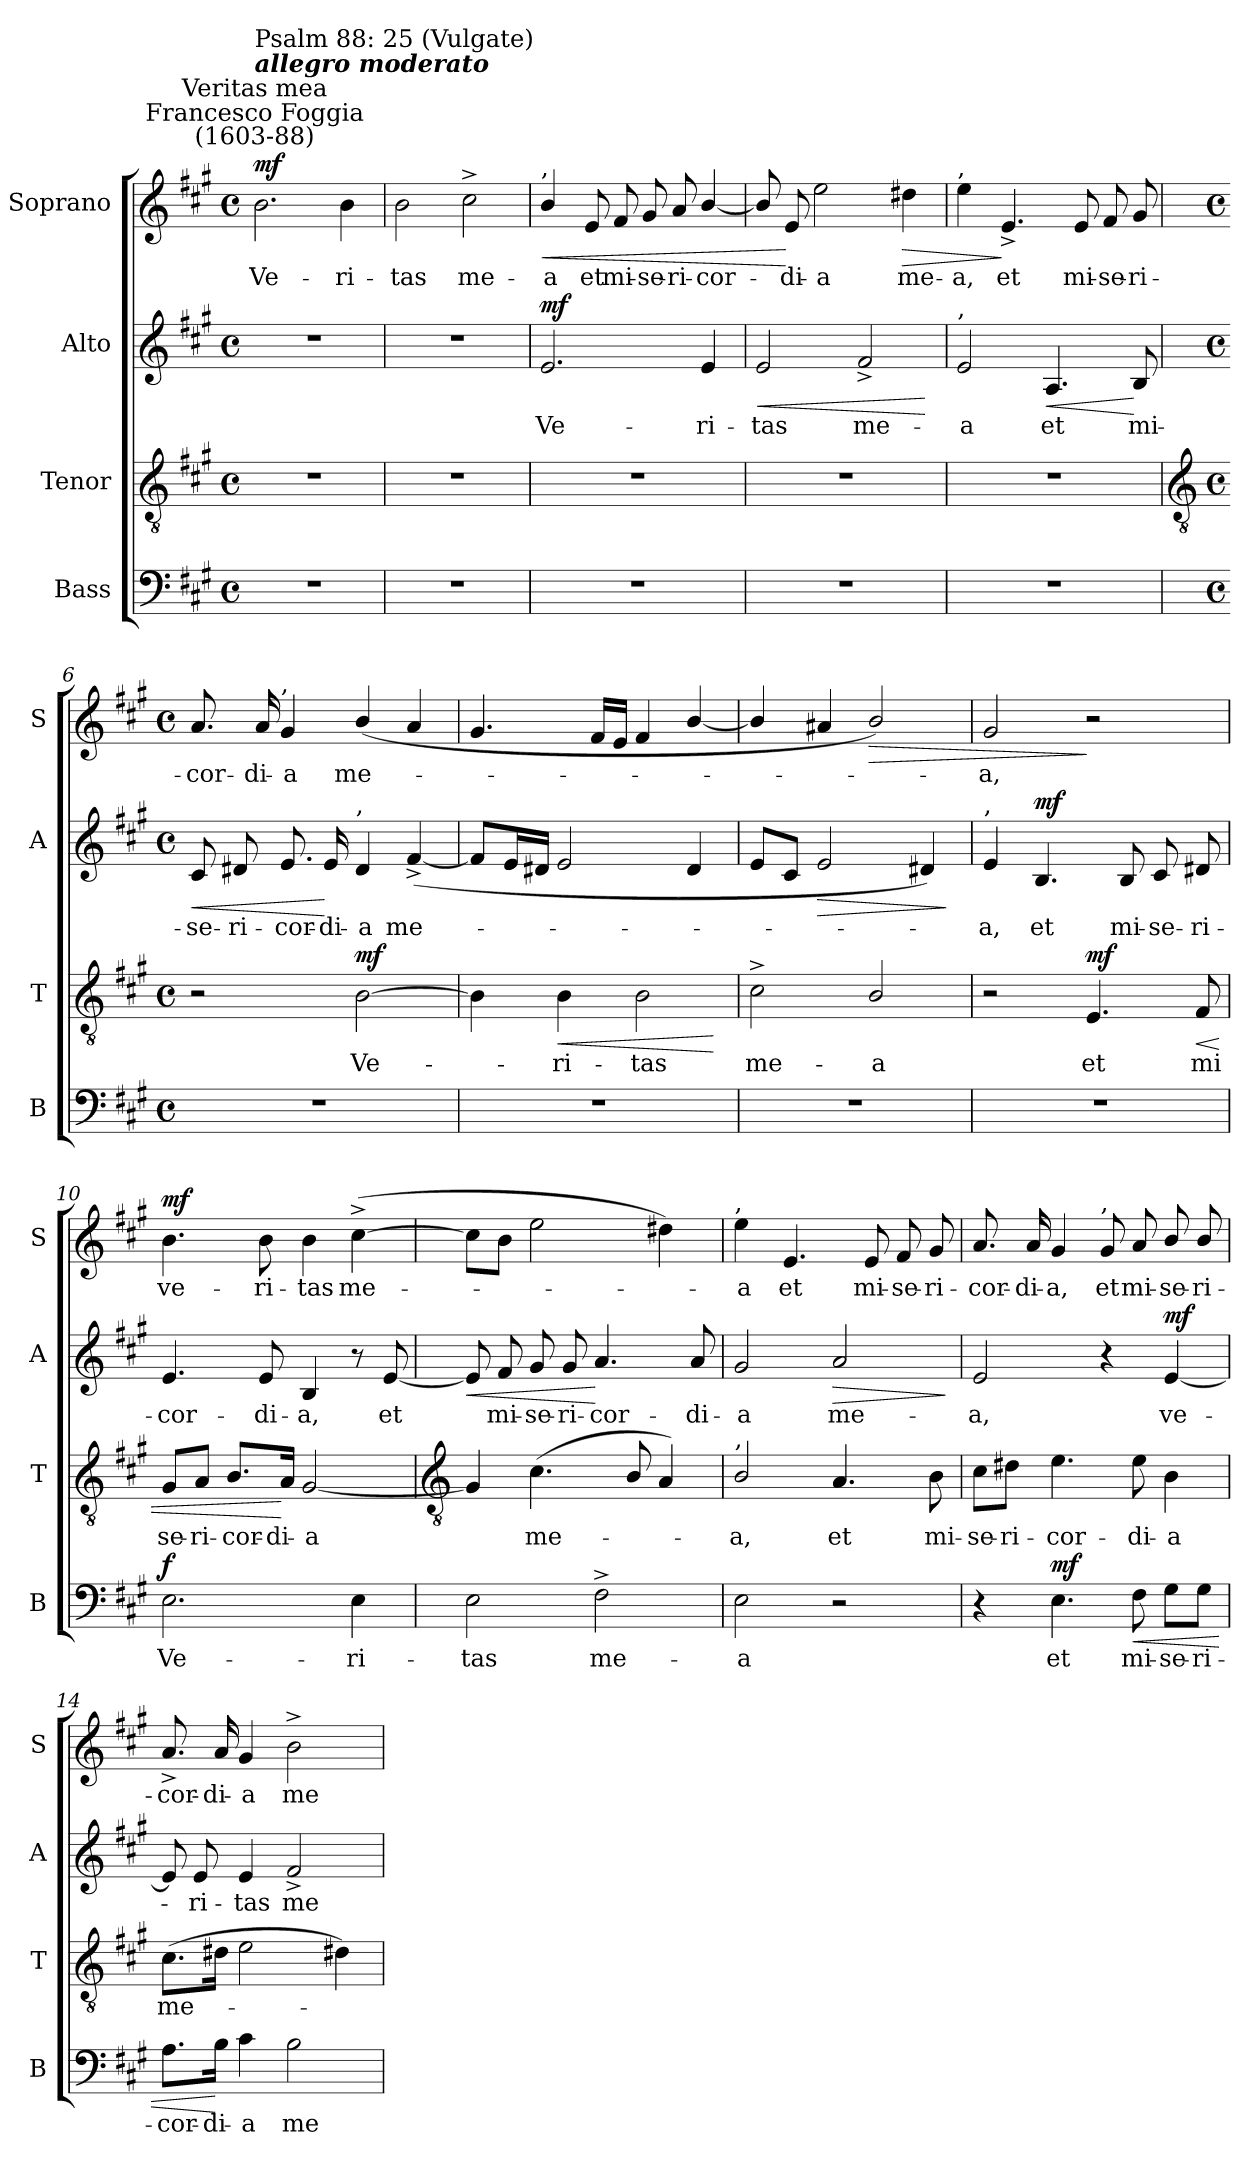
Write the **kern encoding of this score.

**kern	**text	**dynam	**kern	**text	**dynam	**kern	**text	**dynam	**kern	**text	**dynam
*part4	*part4	*part4	*part3	*part3	*part3	*part2	*part2	*part2	*part1	*part1	*part1
*staff4	*staff4	*staff4	*staff3	*staff3	*staff3	*staff2	*staff2	*staff2	*staff1	*staff1	*staff1
*I"Bass	*	*	*I"Tenor	*	*	*I"Alto	*	*	*I"Soprano	*	*
*I'B	*	*	*I'T	*	*	*I'A	*	*	*I'S	*	*
*clefF4	*	*	*clefGv2	*	*	*clefG2	*	*	*clefG2	*	*
*k[f#c#g#]	*	*	*k[f#c#g#]	*	*	*k[f#c#g#]	*	*	*k[f#c#g#]	*	*
*A:	*	*	*A:	*	*	*A:	*	*	*A:	*	*
*M4/4	*	*	*M4/4	*	*	*M4/4	*	*	*M4/4	*	*
*met(c)	*	*	*met(c)	*	*	*met(c)	*	*	*met(c)	*	*
=1	=1	=1	=1	=1	=1	=1	=1	=1	=1	=1	=1
!	!	!	!	!	!	!	!	!	!LO:TX:a:cj:t=Francesco Foggia\n(1603-88)	!	!
!	!	!	!	!	!	!	!	!	!LO:TX:a:cj:t=Veritas mea	!	!
!	!	!	!	!	!	!	!	!	!LO:TX:a:Bi:t=allegro moderato	!	!
!	!	!	!	!	!	!	!	!	!LO:TX:a:t=Psalm 88&colon; 25 (Vulgate)	!	!
!	!	!	!	!	!	!	!	!	!	!LO:LY:b	!LO:DY:b
1r	.	.	1r	.	.	1r	.	.	2.b	Ve-	mf
!	!	!	!	!	!	!	!	!	!	!LO:LY:b	!
.	.	.	.	.	.	.	.	.	4b	-ri-	.
=2	=2	=2	=2	=2	=2	=2	=2	=2	=2	=2	=2
!	!	!	!	!	!	!	!	!	!	!LO:LY:b	!
1r	.	.	1r	.	.	1r	.	.	2b	-tas	.
!	!	!	!	!	!	!	!	!	!	!LO:LY:b	!
.	.	.	.	.	.	.	.	.	2cc#^	me-	.
=3	=3	=3	=3	=3	=3	=3	=3	=3	=3	=3	=3
!	!	!	!	!	!	!	!	!	!LO:TX:a:t=,	!	!
!	!	!	!	!	!	!	!LO:LY:b	!LO:DY:b	!	!LO:LY:b	!LO:HP:b
1r	.	.	1r	.	.	2.e	Ve-	mf	4b/	-a	<
!	!	!	!	!	!	!	!	!	!	!LO:LY:b	!
.	.	.	.	.	.	.	.	.	8e	et	.
!	!	!	!	!	!	!	!	!	!	!LO:LY:b	!
.	.	.	.	.	.	.	.	.	8f#	mi-	.
!	!	!	!	!	!	!	!	!	!	!LO:LY:b	!
.	.	.	.	.	.	.	.	.	8g#	-se-	.
!	!	!	!	!	!	!	!	!	!	!LO:LY:b	!
.	.	.	.	.	.	.	.	.	8a	-ri-	.
!	!	!	!	!	!	!	!LO:LY:b	!	!	!LO:LY:b	!
.	.	.	.	.	.	4e	-ri-	.	[4b/	-cor-	.
=4	=4	=4	=4	=4	=4	=4	=4	=4	=4	=4	=4
!	!	!	!	!	!	!	!LO:LY:b	!LO:HP:b	!	!	!
1r	.	.	1r	.	.	2e	-tas	<	8b/]	.	.
!	!	!	!	!	!	!	!	!	!	!LO:LY:b	!
.	.	.	.	.	.	.	.	.	8e	di-	[
!	!	!	!	!	!	!	!	!	!	!LO:LY:b	!
.	.	.	.	.	.	.	.	.	2ee	-a	.
!	!	!	!	!	!	!	!LO:LY:b	!	!	!	!
.	.	.	.	.	.	2f#^	me-	.	.	.	.
!	!	!	!	!	!	!	!	!	!	!LO:LY:b	!LO:HP:b
.	.	.	.	.	.	.	.	.	4dd#X	me-	>
.	.	.	.	.	.	.	.	[	.	.	.
=5	=5	=5	=5	=5	=5	=5	=5	=5	=5	=5	=5
!	!	!	!	!	!	!	!	!	!LO:TX:a:t=,	!	!
!	!	!	!	!	!	!LO:TX:a:t=,	!	!	!	!	!
!	!	!	!	!	!	!	!LO:LY:b	!	!	!LO:LY:b	!
1r	.	.	1r	.	.	2e	-a	.	4ee	-a,	.
!	!	!	!	!	!	!	!	!	!	!LO:LY:b	!
.	.	.	.	.	.	.	.	.	4.e^	et	]
!	!	!	!	!	!	!	!LO:LY:b	!LO:HP:b	!	!	!
.	.	.	.	.	.	4.A	et	<	.	.	.
!	!	!	!	!	!	!	!	!	!	!LO:LY:b	!
.	.	.	.	.	.	.	.	.	8e	mi-	.
!	!	!	!	!	!	!	!	!	!	!LO:LY:b	!
.	.	.	.	.	.	.	.	.	8f#	-se-	.
!	!	!	!	!	!	!	!LO:LY:b	!	!	!LO:LY:b	!
.	.	.	.	.	.	8B	mi-	[	8g#	-ri-	.
!!LO:LB:g=z
=6	=6	=6	=6	=6	=6	=6	=6	=6	=6	=6	=6
*	*	*	*clefGv2	*	*	*	*	*	*	*	*
*M4/4	*	*	*M4/4	*	*	*M4/4	*	*	*M4/4	*	*
*met(c)	*	*	*met(c)	*	*	*met(c)	*	*	*met(c)	*	*
!	!	!	!	!	!	!	!LO:LY:b	!LO:HP:b	!	!LO:LY:b	!
1r	.	.	2r	.	.	8c#	-se-	<	8.a	-cor-	.
!	!	!	!	!	!	!	!LO:LY:b	!	!	!	!
.	.	.	.	.	.	8d#X	-ri-	.	.	.	.
!	!	!	!	!	!	!	!	!	!	!LO:LY:b	!
.	.	.	.	.	.	.	.	.	16a	-di-	.
!	!	!	!	!	!	!	!	!	!LO:TX:a:t=,	!	!
!	!	!	!	!	!	!	!LO:LY:b	!	!	!LO:LY:b	!
.	.	.	.	.	.	8.e	-cor-	.	4g#	-a	.
!	!	!	!	!	!	!	!LO:LY:b	!	!	!	!
.	.	.	.	.	.	16e	-di-	[	.	.	.
!	!	!	!	!	!	!LO:TX:a:t=,	!	!	!	!	!
!	!	!	!	!LO:LY:b	!LO:DY:b	!	!LO:LY:b	!	!	!LO:LY:b	!
.	.	.	[2B	Ve-	mf	4d#	-a	.	(<4b/	me-	.
!	!	!	!	!	!	!	!LO:LY:b	!	!	!	!
.	.	.	.	.	.	(<[4f#^	me-	.	4a	.	.
=7	=7	=7	=7	=7	=7	=7	=7	=7	=7	=7	=7
1r	.	.	4B]	.	.	8f#L]	.	.	4.g#	.	.
.	.	.	.	.	.	16eL	.	.	.	.	.
.	.	.	.	.	.	16d#XJJ	.	.	.	.	.
!	!	!	!	!LO:LY:b	!LO:HP:b	!	!	!	!	!	!
.	.	.	4B	ri-	<	2e	.	.	.	.	.
.	.	.	.	.	.	.	.	.	16f#LL	.	.
.	.	.	.	.	.	.	.	.	16eJJ	.	.
!	!	!	!	!LO:LY:b	!	!	!	!	!	!	!
.	.	.	2B	-tas	.	.	.	.	4f#	.	.
.	.	.	.	.	.	4d#	.	.	[4b/	.	.
.	.	.	.	.	[	.	.	.	.	.	.
=8	=8	=8	=8	=8	=8	=8	=8	=8	=8	=8	=8
!	!	!	!	!LO:LY:b	!	!	!	!	!	!	!
1r	.	.	2c#^	me-	.	8eL	.	.	4b/]	.	.
.	.	.	.	.	.	8c#J	.	.	.	.	.
!	!	!	!	!	!	!	!	!LO:HP:b	!	!	!
.	.	.	.	.	.	2e	.	>	4a#X	.	.
!	!	!	!	!LO:LY:b	!	!	!	!	!	!	!LO:HP:b
.	.	.	2B/	-a	.	.	.	.	2b/)	.	>
.	.	.	.	.	.	4d#X)	.	.	.	.	.
.	.	.	.	.	.	.	.	]	.	.	.
=9	=9	=9	=9	=9	=9	=9	=9	=9	=9	=9	=9
!	!	!	!	!	!	!LO:TX:a:t=,	!	!	!	!	!
!	!	!	!	!	!	!	!LO:LY:b	!	!	!LO:LY:b	!
1r	.	.	2r	.	.	4e	a,	.	2g#	a,	.
!	!	!	!	!	!	!	!LO:LY:b	!LO:DY:b	!	!	!
.	.	.	.	.	.	4.B	et	mf	.	.	.
!	!	!	!	!LO:LY:b	!LO:DY:b	!	!	!	!	!	!
.	.	.	4.E	et	mf	.	.	.	2r	.	]
!	!	!	!	!	!	!	!LO:LY:b	!	!	!	!
.	.	.	.	.	.	8B	mi-	.	.	.	.
!	!	!	!	!	!	!	!LO:LY:b	!	!	!	!
.	.	.	.	.	.	8c#	-se-	.	.	.	.
!	!	!	!	!LO:LY:b	!LO:HP:b	!	!LO:LY:b	!	!	!	!
.	.	.	8F#	mi	<	8d#X	-ri-	.	.	.	.
=10	=10	=10	=10	=10	=10	=10	=10	=10	=10	=10	=10
!	!LO:LY:b	!LO:DY:b	!	!LO:LY:b	!	!	!LO:LY:b	!	!	!LO:LY:b	!LO:DY:b
2.E	Ve-	f	8G#/L	se-	.	4.e	-cor-	.	4.b	ve-	mf
!	!	!	!	!LO:LY:b	!	!	!	!	!	!	!
.	.	.	8A/J	-ri-	.	.	.	.	.	.	.
!	!	!	!	!LO:LY:b	!	!	!	!	!	!	!
.	.	.	8.B/L	-cor-	.	.	.	.	.	.	.
!	!	!	!	!	!	!	!LO:LY:b	!	!	!LO:LY:b	!
.	.	.	.	.	.	8e	-di-	.	8b	-ri-	.
!	!	!	!	!LO:LY:b	!	!	!	!	!	!	!
.	.	.	16A/Jk	-di-	[	.	.	.	.	.	.
!	!	!	!	!LO:LY:b	!	!	!LO:LY:b	!	!	!LO:LY:b	!
.	.	.	[2G#	-a	.	4B	-a,	.	4b	-tas	.
!	!LO:LY:b	!	!	!	!	!	!	!	!	!LO:LY:b	!
4E	-ri-	.	.	.	.	8r	.	.	(>[4cc#^	me-	.
!	!	!	!	!	!	!	!LO:LY:b	!	!	!	!
.	.	.	.	.	.	[8e	et	.	.	.	.
!!LO:LB:g=z
=11	=11	=11	=11	=11	=11	=11	=11	=11	=11	=11	=11
*	*	*	*clefGv2	*	*	*	*	*	*	*	*
!	!LO:LY:b	!	!	!	!	!	!	!LO:HP:b	!	!	!
2E	-tas	.	4G#]	.	.	8e]	.	<	8cc#L]	.	.
!	!	!	!	!	!	!	!LO:LY:b	!	!	!	!
.	.	.	.	.	.	8f#	mi-	.	8bJ	.	.
!	!	!	!	!LO:LY:b	!	!	!LO:LY:b	!	!	!	!
.	.	.	(<4.c#	me-	.	8g#	-se-	.	2ee	.	.
!	!	!	!	!	!	!	!LO:LY:b	!	!	!	!
.	.	.	.	.	.	8g#	-ri-	.	.	.	.
!	!LO:LY:b	!	!	!	!	!	!LO:LY:b	!	!	!	!
2F#^	me-	.	.	.	.	4.a	-cor-	[	.	.	.
.	.	.	8B/	.	.	.	.	.	.	.	.
.	.	.	4A)	.	.	.	.	.	4dd#X)	.	.
!	!	!	!	!	!	!	!LO:LY:b	!	!	!	!
.	.	.	.	.	.	8a	-di-	.	.	.	.
=12	=12	=12	=12	=12	=12	=12	=12	=12	=12	=12	=12
!	!	!	!	!	!	!	!	!	!LO:TX:a:t=,	!	!
!	!	!	!LO:TX:a:t=,	!	!	!	!	!	!	!	!
!	!LO:LY:b	!	!	!LO:LY:b	!	!	!LO:LY:b	!	!	!LO:LY:b	!
2E	-a	.	2B/	a,	.	2g#	-a	.	4ee	a	.
!	!	!	!	!	!	!	!	!	!	!LO:LY:b	!
.	.	.	.	.	.	.	.	.	4.e	et	.
!	!	!	!	!LO:LY:b	!	!	!LO:LY:b	!LO:HP:b	!	!	!
2r	.	.	4.A	et	.	2a	me-	>	.	.	.
!	!	!	!	!	!	!	!	!	!	!LO:LY:b	!
.	.	.	.	.	.	.	.	.	8e	mi-	.
!	!	!	!	!	!	!	!	!	!	!LO:LY:b	!
.	.	.	.	.	.	.	.	.	8f#	-se-	.
!	!	!	!	!LO:LY:b	!	!	!	!	!	!LO:LY:b	!
.	.	.	8B	mi-	.	.	.	.	8g#	-ri-	.
.	.	.	.	.	.	.	.	]	.	.	.
=13	=13	=13	=13	=13	=13	=13	=13	=13	=13	=13	=13
!	!	!	!	!LO:LY:b	!	!	!LO:LY:b	!	!	!LO:LY:b	!
4r	.	.	8c#\L	-se-	.	2e	-a,	.	8.a	-cor-	.
!	!	!	!	!LO:LY:b	!	!	!	!	!	!	!
.	.	.	8d#X\J	-ri-	.	.	.	.	.	.	.
!	!	!	!	!	!	!	!	!	!	!LO:LY:b	!
.	.	.	.	.	.	.	.	.	16a	-di-	.
!	!LO:LY:b	!LO:DY:b	!	!LO:LY:b	!	!	!	!	!	!LO:LY:b	!
4.E	et	mf	4.e	-cor-	.	.	.	.	4g#	-a,	.
!	!	!	!	!	!	!	!	!	!LO:TX:a:t=,	!	!
!	!	!	!	!	!	!	!	!	!	!LO:LY:b	!
.	.	.	.	.	.	4r	.	.	8g#	et	.
!	!LO:LY:b	!LO:HP:b	!	!LO:LY:b	!	!	!	!	!	!LO:LY:b	!
8F#	mi-	<	8e	-di-	.	.	.	.	8a	mi-	.
!	!LO:LY:b	!	!	!LO:LY:b	!	!	!LO:LY:b	!LO:DY:b	!	!LO:LY:b	!
8G#\L	-se-	.	4B	-a	.	[4e	ve-	mf	8b/	-se-	.
!	!LO:LY:b	!	!	!	!	!	!	!	!	!LO:LY:b	!
8G#\J	-ri-	.	.	.	.	.	.	.	8b/	-ri-	.
=14	=14	=14	=14	=14	=14	=14	=14	=14	=14	=14	=14
!	!LO:LY:b	!	!	!LO:LY:b	!	!	!	!	!	!LO:LY:b	!
8.A\L	-cor-	.	(>8.c#\L	me-	.	8e]	.	.	8.a^	-cor-	.
!	!	!	!	!	!	!	!LO:LY:b	!	!	!	!
.	.	.	.	.	.	8e	ri-	.	.	.	.
!	!LO:LY:b	!	!	!	!	!	!	!	!	!LO:LY:b	!
16B\Jk	-di-	[	16d#X\Jk	.	.	.	.	.	16a	-di-	.
!	!LO:LY:b	!	!	!	!	!	!LO:LY:b	!	!	!LO:LY:b	!
4c#	-a	.	2e	.	.	4e	-tas	.	4g#	-a	.
!	!LO:LY:b	!	!	!	!	!	!LO:LY:b	!	!	!LO:LY:b	!
2B	me-	.	.	.	.	2f#^	me-	.	2b^	me-	.
.	.	.	4d#X)	.	.	.	.	.	.	.	.
=	=	=	=	=	=	=	=	=	=	=	=
*-	*-	*-	*-	*-	*-	*-	*-	*-	*-	*-	*-
